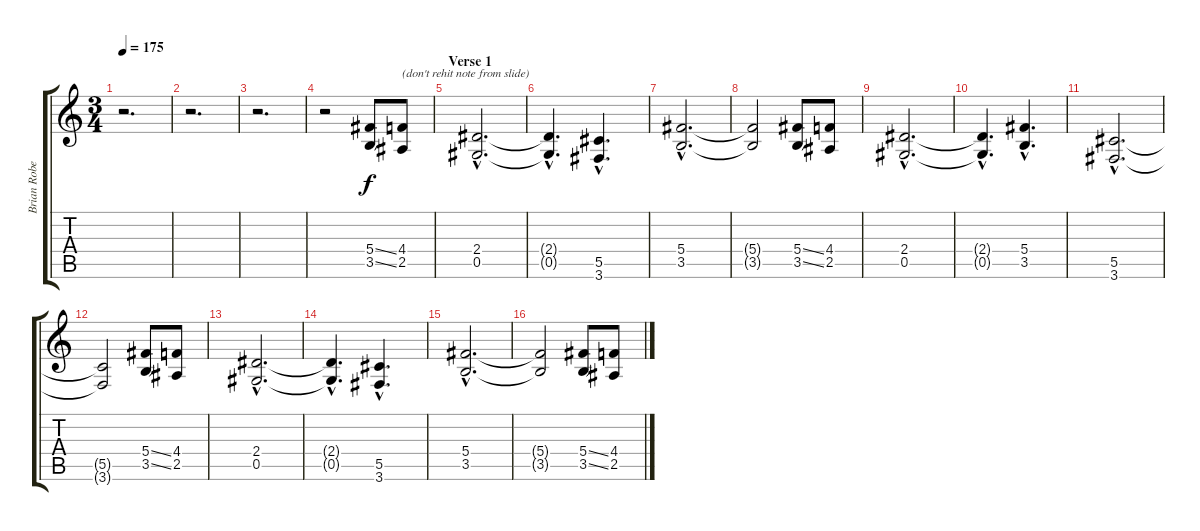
\track ("Brian Robertson" "Brian Robe") {instrument overdrivenguitar}
\staff {score tabs}
\tuning (Eb4 Bb3 Gb3 Db3 Ab2 Eb2) {hide}
\ts (3 4)
\tempo 175
\clef g2
\ks c
r.2{d dy f instrument overdrivenguitar} |
r.2{d} |
r.2{d} |
r.2 (5.4{ss} 3.5{ss}).8 (4.4 2.5).8{txt "(don't rehit note from slide)"} |
\section ("" "Verse 1")
(2.4{hac} 0.5{hac}).2{d} |
(2.4{hac t} 0.5{hac t}).4{d} (5.5{hac} 3.6{hac}).4{d} |
(5.4{hac} 3.5{hac}).2{d} |
(5.4{t} 3.5{t}).2 (5.4{ss} 3.5{ss}).8 (4.4 2.5).8 |
(2.4{hac} 0.5{hac}).2{d} |
(2.4{hac t} 0.5{hac t}).4{d} (5.4{hac} 3.5{hac}).4{d} |
(5.5{hac} 3.6{hac}).2{d} |
(5.5{t} 3.6{t}).2 (5.4{ss} 3.5{ss}).8 (4.4 2.5).8 |
(2.4{hac} 0.5{hac}).2{d} |
(2.4{hac t} 0.5{hac t}).4{d} (5.5{hac} 3.6{hac}).4{d} |
(5.4{hac} 3.5{hac}).2{d} |
(5.4{t} 3.5{t}).2 (5.4{ss} 3.5{ss}).8 (4.4 2.5).8
